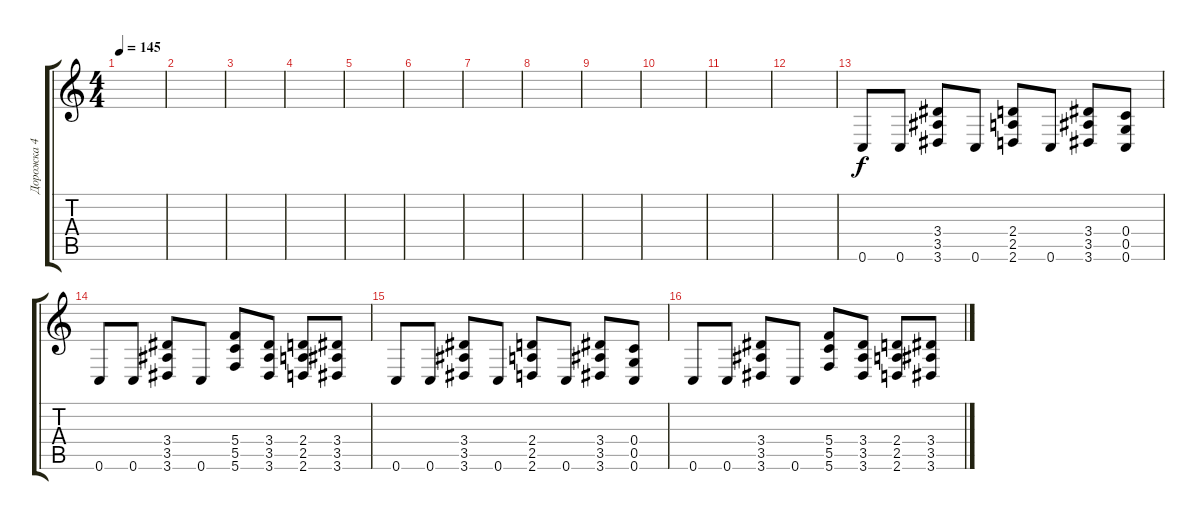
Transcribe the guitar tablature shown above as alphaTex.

\track ("Дорожка 4" "Дорожка 4") {instrument distortionguitar}
\staff {score tabs}
\tuning (D4 A3 F3 C3 G2 C2) {hide}
\ts (4 4)
\tempo 145
\clef g2
\ks c
|
|
|
|
|
|
|
|
|
|
|
|
0.6.8 0.6.8 (3.4 3.5 3.6).8 0.6.8 (2.4 2.5 2.6).8 0.6.8 (3.4 3.5 3.6).8 (0.4 0.5 0.6).8 |
0.6.8 0.6.8 (3.4 3.5 3.6).8 0.6.8 (5.4 5.5 5.6).8 (3.4 3.5 3.6).8 (2.4 2.5 2.6).8 (3.4 3.5 3.6).8 |
0.6.8 0.6.8 (3.4 3.5 3.6).8 0.6.8 (2.4 2.5 2.6).8 0.6.8 (3.4 3.5 3.6).8 (0.4 0.5 0.6).8 |
0.6.8 0.6.8 (3.4 3.5 3.6).8 0.6.8 (5.4 5.5 5.6).8 (3.4 3.5 3.6).8 (2.4 2.5 2.6).8 (3.4 3.5 3.6).8
